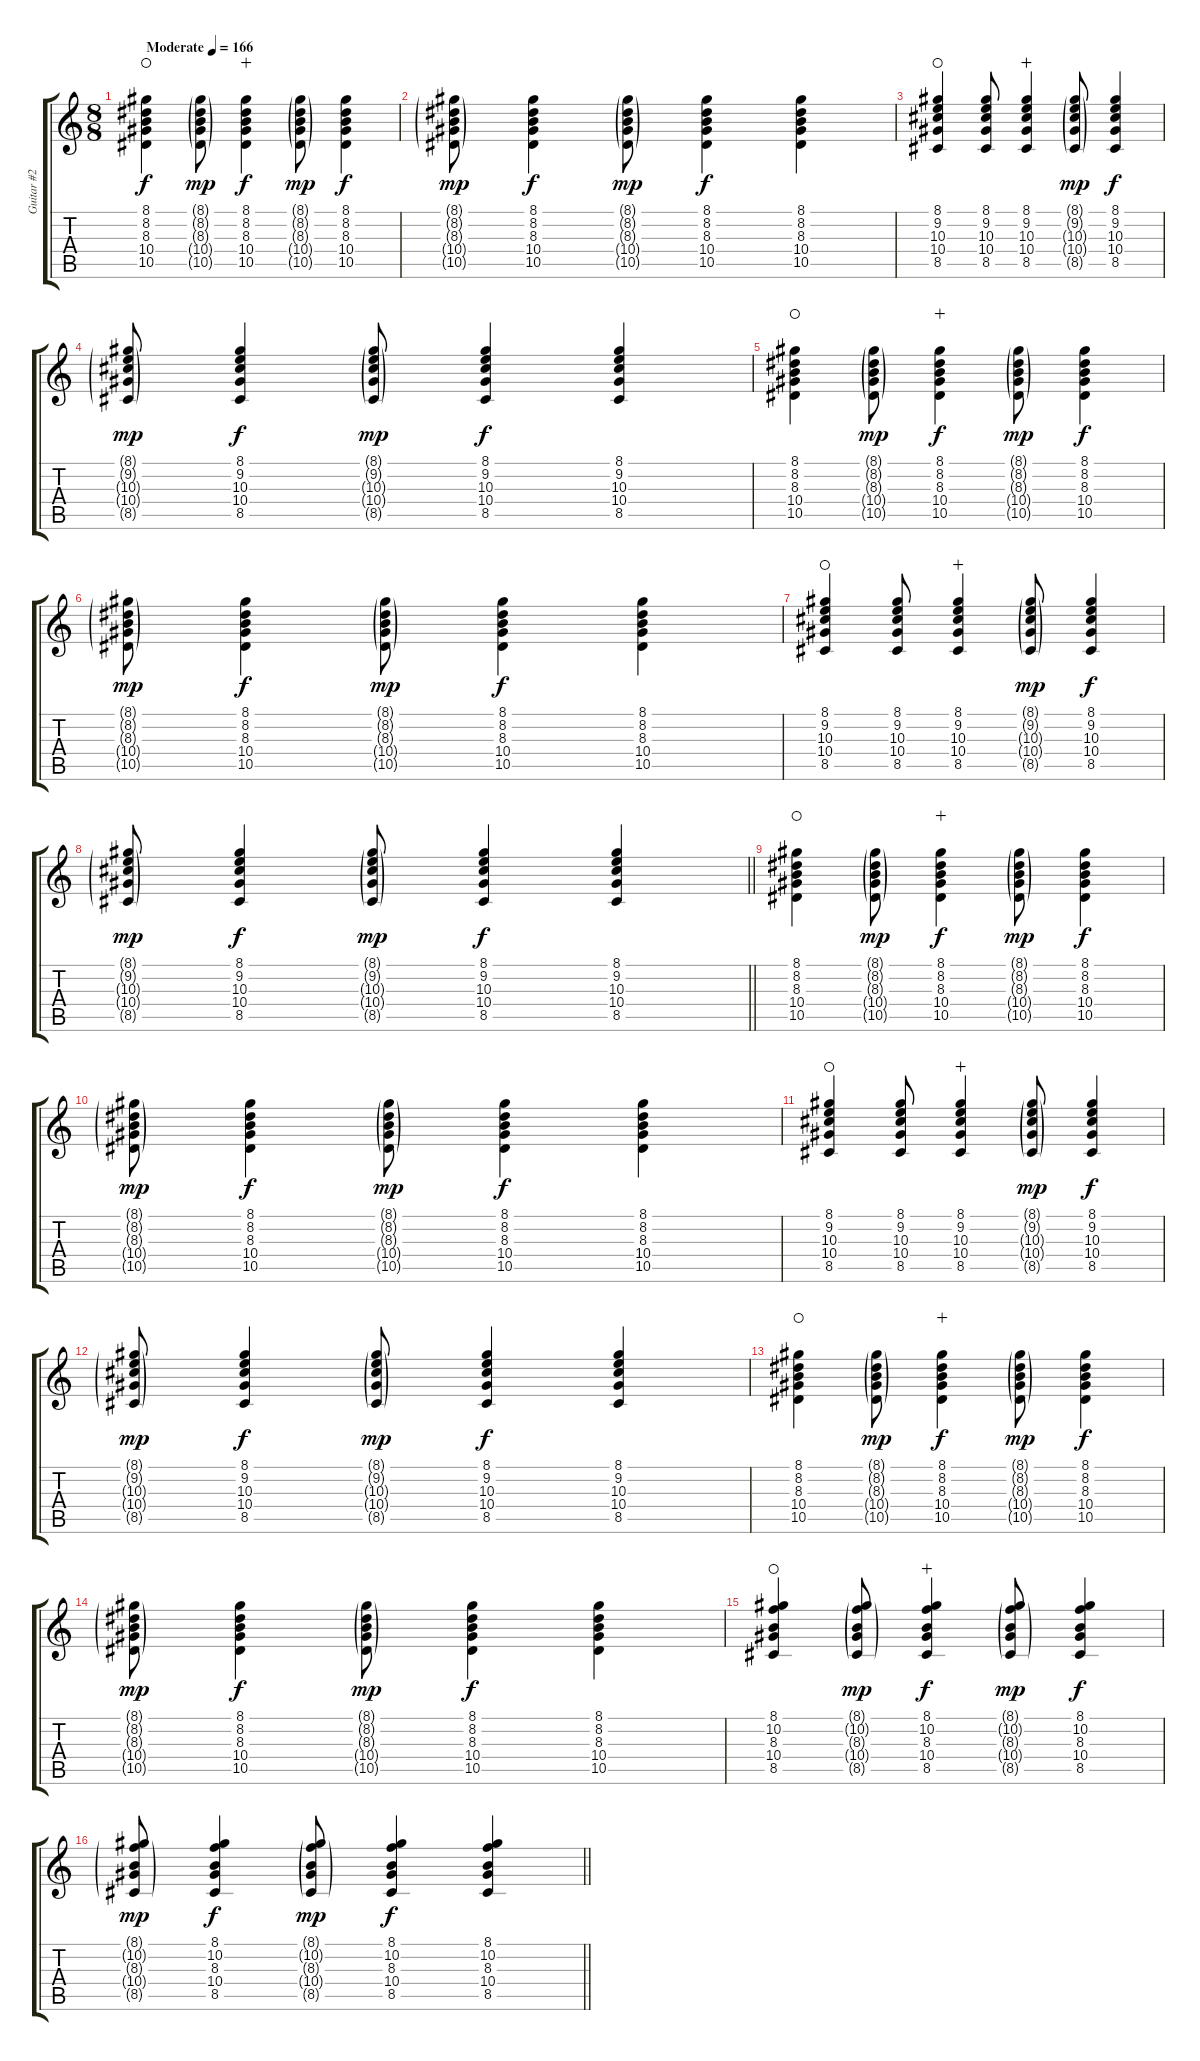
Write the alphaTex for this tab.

\track ("Guitar #2" "Guitar #2") {instrument distortionguitar}
\staff {score tabs}
\tuning (C4 G3 Eb3 Bb2 F2 C2) {hide}
\ts (8 8)
\tempo (166 "Moderate")
\clef g2
\ks c
(8.1 8.2 8.3 10.4 10.5).4{dy f instrument distortionguitar waho} (8.1{g} 8.2{g} 8.3{g} 10.4{g} 10.5{g}).8{dy mp} (8.1 8.2 8.3 10.4 10.5).4{dy f wahc} (8.1{g} 8.2{g} 8.3{g} 10.4{g} 10.5{g}).8{dy mp} (8.1 8.2 8.3 10.4 10.5).4{dy f} |
(8.1{g} 8.2{g} 8.3{g} 10.4{g} 10.5{g}).8{dy mp} (8.1 8.2 8.3 10.4 10.5).4{dy f} (8.1{g} 8.2{g} 8.3{g} 10.4{g} 10.5{g}).8{dy mp} (8.1 8.2 8.3 10.4 10.5).4{dy f} (8.1 8.2 8.3 10.4 10.5).4 |
(8.1 9.2 10.3 10.4 8.5).4{waho} (8.1 9.2 10.3 10.4 8.5).8 (8.1 9.2 10.3 10.4 8.5).4{wahc} (8.1{g} 9.2{g} 10.3{g} 10.4{g} 8.5{g}).8{dy mp} (8.1 9.2 10.3 10.4 8.5).4{dy f} |
(8.1{g} 9.2{g} 10.3{g} 10.4{g} 8.5{g}).8{dy mp} (8.1 9.2 10.3 10.4 8.5).4{dy f} (8.1{g} 9.2{g} 10.3{g} 10.4{g} 8.5{g}).8{dy mp} (8.1 9.2 10.3 10.4 8.5).4{dy f} (8.1 9.2 10.3 10.4 8.5).4 |
(8.1 8.2 8.3 10.4 10.5).4{waho} (8.1{g} 8.2{g} 8.3{g} 10.4{g} 10.5{g}).8{dy mp} (8.1 8.2 8.3 10.4 10.5).4{dy f wahc} (8.1{g} 8.2{g} 8.3{g} 10.4{g} 10.5{g}).8{dy mp} (8.1 8.2 8.3 10.4 10.5).4{dy f} |
(8.1{g} 8.2{g} 8.3{g} 10.4{g} 10.5{g}).8{dy mp} (8.1 8.2 8.3 10.4 10.5).4{dy f} (8.1{g} 8.2{g} 8.3{g} 10.4{g} 10.5{g}).8{dy mp} (8.1 8.2 8.3 10.4 10.5).4{dy f} (8.1 8.2 8.3 10.4 10.5).4 |
(8.1 9.2 10.3 10.4 8.5).4{waho} (8.1 9.2 10.3 10.4 8.5).8 (8.1 9.2 10.3 10.4 8.5).4{wahc} (8.1{g} 9.2{g} 10.3{g} 10.4{g} 8.5{g}).8{dy mp} (8.1 9.2 10.3 10.4 8.5).4{dy f} |
\barLineRight lightlight
(8.1{g} 9.2{g} 10.3{g} 10.4{g} 8.5{g}).8{dy mp} (8.1 9.2 10.3 10.4 8.5).4{dy f} (8.1{g} 9.2{g} 10.3{g} 10.4{g} 8.5{g}).8{dy mp} (8.1 9.2 10.3 10.4 8.5).4{dy f} (8.1 9.2 10.3 10.4 8.5).4 |
\section ("" "")
(8.1 8.2 8.3 10.4 10.5).4{waho} (8.1{g} 8.2{g} 8.3{g} 10.4{g} 10.5{g}).8{dy mp} (8.1 8.2 8.3 10.4 10.5).4{dy f wahc} (8.1{g} 8.2{g} 8.3{g} 10.4{g} 10.5{g}).8{dy mp} (8.1 8.2 8.3 10.4 10.5).4{dy f} |
(8.1{g} 8.2{g} 8.3{g} 10.4{g} 10.5{g}).8{dy mp} (8.1 8.2 8.3 10.4 10.5).4{dy f} (8.1{g} 8.2{g} 8.3{g} 10.4{g} 10.5{g}).8{dy mp} (8.1 8.2 8.3 10.4 10.5).4{dy f} (8.1 8.2 8.3 10.4 10.5).4 |
(8.1 9.2 10.3 10.4 8.5).4{waho} (8.1 9.2 10.3 10.4 8.5).8 (8.1 9.2 10.3 10.4 8.5).4{wahc} (8.1{g} 9.2{g} 10.3{g} 10.4{g} 8.5{g}).8{dy mp} (8.1 9.2 10.3 10.4 8.5).4{dy f} |
(8.1{g} 9.2{g} 10.3{g} 10.4{g} 8.5{g}).8{dy mp} (8.1 9.2 10.3 10.4 8.5).4{dy f} (8.1{g} 9.2{g} 10.3{g} 10.4{g} 8.5{g}).8{dy mp} (8.1 9.2 10.3 10.4 8.5).4{dy f} (8.1 9.2 10.3 10.4 8.5).4 |
(8.1 8.2 8.3 10.4 10.5).4{waho} (8.1{g} 8.2{g} 8.3{g} 10.4{g} 10.5{g}).8{dy mp} (8.1 8.2 8.3 10.4 10.5).4{dy f wahc} (8.1{g} 8.2{g} 8.3{g} 10.4{g} 10.5{g}).8{dy mp} (8.1 8.2 8.3 10.4 10.5).4{dy f} |
(8.1{g} 8.2{g} 8.3{g} 10.4{g} 10.5{g}).8{dy mp} (8.1 8.2 8.3 10.4 10.5).4{dy f} (8.1{g} 8.2{g} 8.3{g} 10.4{g} 10.5{g}).8{dy mp} (8.1 8.2 8.3 10.4 10.5).4{dy f} (8.1 8.2 8.3 10.4 10.5).4 |
(8.1 10.2 8.3 10.4 8.5).4{waho} (8.1{g} 10.2{g} 8.3{g} 10.4{g} 8.5{g}).8{dy mp} (8.1 10.2 8.3 10.4 8.5).4{dy f wahc} (8.1{g} 10.2{g} 8.3{g} 10.4{g} 8.5{g}).8{dy mp} (8.1 10.2 8.3 10.4 8.5).4{dy f} |
\barLineRight lightlight
(8.1{g} 10.2{g} 8.3{g} 10.4{g} 8.5{g}).8{dy mp} (8.1 10.2 8.3 10.4 8.5).4{dy f} (8.1{g} 10.2{g} 8.3{g} 10.4{g} 8.5{g}).8{dy mp} (8.1 10.2 8.3 10.4 8.5).4{dy f} (8.1 10.2 8.3 10.4 8.5).4
